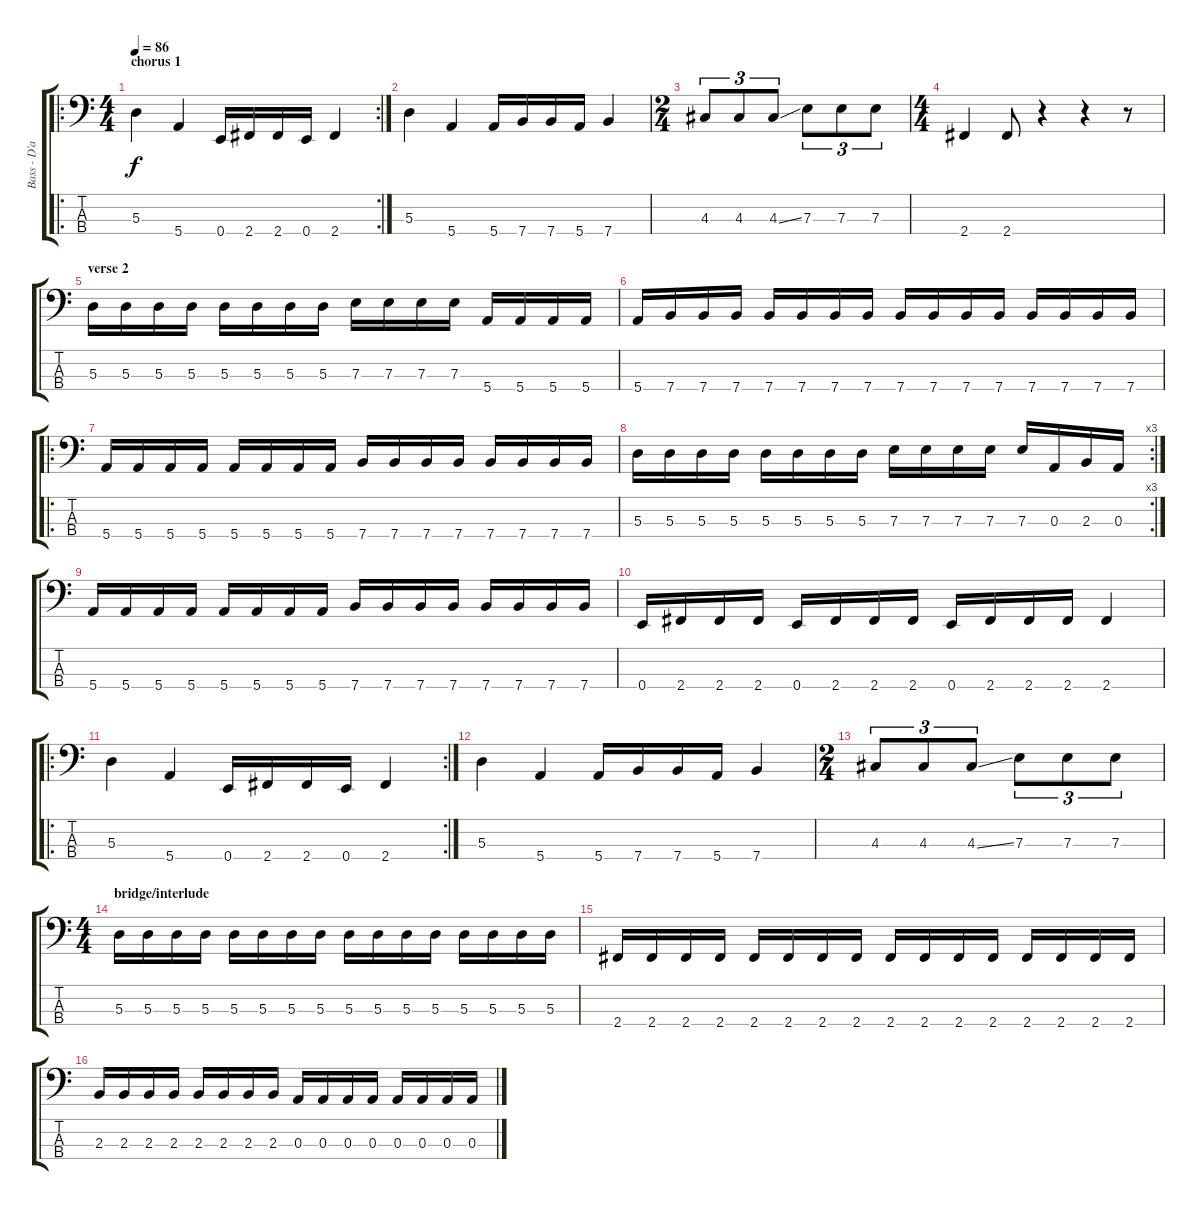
\track ("Bass - D'arcy" "Bass - D'a") {instrument electricbassfinger}
\staff {score tabs}
\tuning (G2 D2 A1 E1) {hide}
\ro
\rc 2
\ts (4 4)
\section ("" "chorus 1")
\tempo 86
\clef f4
\ks c
5.3.4{dy f} 5.4.4 0.4.16 2.4.16 2.4.16 0.4.16 2.4.4 |
5.3.4 5.4.4 5.4.16 7.4.16 7.4.16 5.4.16 7.4.4 |
\ts (2 4)
4.3.8{tu (3 2)} 4.3.8{tu (3 2)} 4.3{ss}.8{tu (3 2)} 7.3.8{tu (3 2)} 7.3.8{tu (3 2)} 7.3.8{tu (3 2)} |
\ts (4 4)
2.4.4 2.4.8 r.4 r.4 r.8 |
\section ("" "verse 2")
5.3.16 5.3.16 5.3.16 5.3.16 5.3.16 5.3.16 5.3.16 5.3.16 7.3.16 7.3.16 7.3.16 7.3.16 5.4.16 5.4.16 5.4.16 5.4.16 |
5.4.16 7.4.16 7.4.16 7.4.16 7.4.16 7.4.16 7.4.16 7.4.16 7.4.16 7.4.16 7.4.16 7.4.16 7.4.16 7.4.16 7.4.16 7.4.16 |
\ro
5.4.16 5.4.16 5.4.16 5.4.16 5.4.16 5.4.16 5.4.16 5.4.16 7.4.16 7.4.16 7.4.16 7.4.16 7.4.16 7.4.16 7.4.16 7.4.16 |
\rc 3
5.3.16 5.3.16 5.3.16 5.3.16 5.3.16 5.3.16 5.3.16 5.3.16 7.3.16 7.3.16 7.3.16 7.3.16 7.3.16 0.3.16 2.3.16 0.3.16 |
5.4.16 5.4.16 5.4.16 5.4.16 5.4.16 5.4.16 5.4.16 5.4.16 7.4.16 7.4.16 7.4.16 7.4.16 7.4.16 7.4.16 7.4.16 7.4.16 |
0.4.16 2.4.16 2.4.16 2.4.16 0.4.16 2.4.16 2.4.16 2.4.16 0.4.16 2.4.16 2.4.16 2.4.16 2.4.4 |
\ro
\rc 2
5.3.4 5.4.4 0.4.16 2.4.16 2.4.16 0.4.16 2.4.4 |
5.3.4 5.4.4 5.4.16 7.4.16 7.4.16 5.4.16 7.4.4 |
\ts (2 4)
4.3.8{tu (3 2)} 4.3.8{tu (3 2)} 4.3{ss}.8{tu (3 2)} 7.3.8{tu (3 2)} 7.3.8{tu (3 2)} 7.3.8{tu (3 2)} |
\ts (4 4)
\section ("" "bridge/interlude")
5.3.16 5.3.16 5.3.16 5.3.16 5.3.16 5.3.16 5.3.16 5.3.16 5.3.16 5.3.16 5.3.16 5.3.16 5.3.16 5.3.16 5.3.16 5.3.16 |
2.4.16 2.4.16 2.4.16 2.4.16 2.4.16 2.4.16 2.4.16 2.4.16 2.4.16 2.4.16 2.4.16 2.4.16 2.4.16 2.4.16 2.4.16 2.4.16 |
2.3.16 2.3.16 2.3.16 2.3.16 2.3.16 2.3.16 2.3.16 2.3.16 0.3.16 0.3.16 0.3.16 0.3.16 0.3.16 0.3.16 0.3.16 0.3.16
